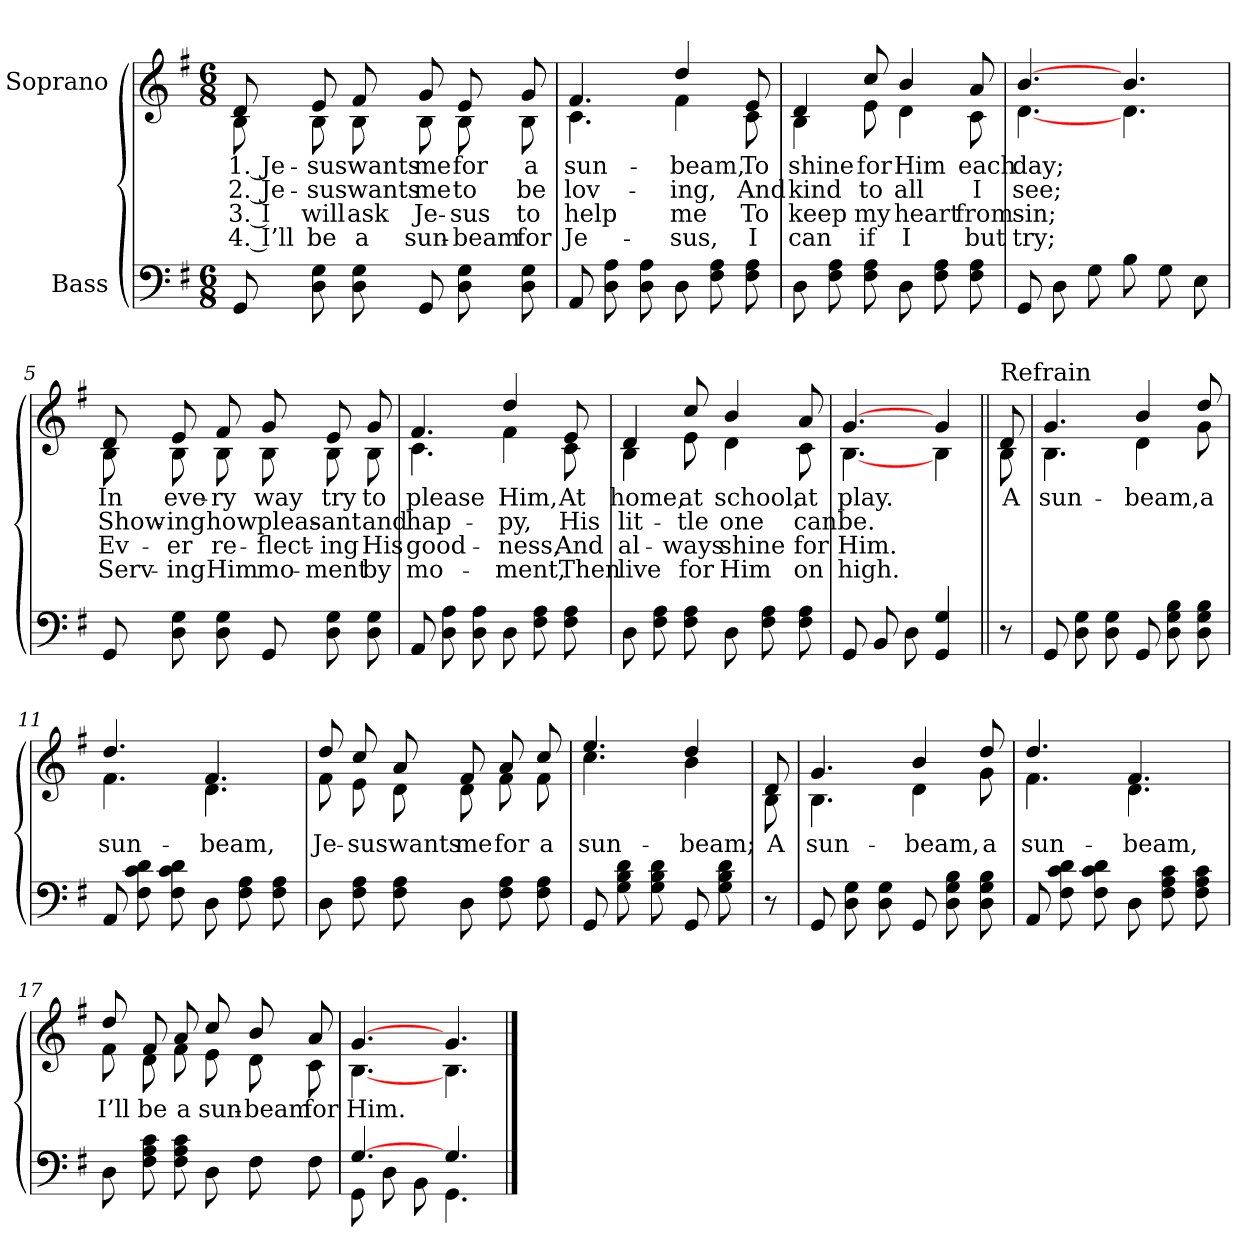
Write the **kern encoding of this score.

**kern	**kern	**text	**text	**text	**text
*part2	*part1	*part1	*part1	*part1	*part1
*staff2	*staff1	*staff1	*staff1	*staff1	*staff1
*I"Bass	*I"Soprano	*	*	*	*
*clefF4	*clefG2	*	*	*	*
*k[f#]	*k[f#]	*	*	*	*
*G:	*G:	*	*	*	*
*M6/8	*M6/8	*	*	*	*
*MM75	*MM75	*	*	*	*
=1	=1	=1	=1	=1	=1
*	*^	*	*	*	*
8GGL	8dL	8BL	-1. Je-	-2. Je-	-3. I	-4. I’ll
8D 8G	8e	8B	-sus	-sus	-will	-be
8D 8G	8f#	8B	-wants	-wants	-ask	-a
8GGL	8gL	8BL	-me	-me	-Je-	-sun-
8D 8G	8e	8B	-for	-to	-sus	-beam
8D 8G	8g	8B	-a	-be	-to	-for
=2	=2	=2	=2	=2	=2	=2
8AAL	4.f#	4.c	-sun-	-lov-	-help	-Je-
8D 8A	.	.	.	.	.	.
8D 8A	.	.	.	.	.	.
8DL	4dd	4f#	-beam,	-ing,	-me	-sus,
8F# 8A	.	.	.	.	.	.
8F# 8A	8e	8c	-To	-And	-To	-I
=3	=3	=3	=3	=3	=3	=3
8DL	4d	4B	-shine	-kind	-keep	-can
8F# 8A	.	.	.	.	.	.
8F# 8A	8cc	8e	-for	-to	-my	-if
8DL	4b	4d	-Him	-all	-heart	-I
8F# 8A	.	.	.	.	.	.
8F# 8A	8a	8c	-each	-I	-from	-but
=4	=4	=4	=4	=4	=4	=4
8GGL	[4.b	[4.d	-day;	-see;	-sin;	-try;
8D	.	.	.	.	.	.
8G	.	.	.	.	.	.
8BL	4.b	4.d	.	.	.	.
8G	.	.	.	.	.	.
8E	.	.	.	.	.	.
=5	=5	=5	=5	=5	=5	=5
8GGL	8dL	8BL	-In	-Show-	-Ev-	-Serv-
8D 8G	8e	8B	-eve-	-ing	-er	-ing
8D 8G	8f#	8B	-ry	-how	-re-	-Him
8GGL	8gL	8BL	-way	-pleas-	-flect-	-mo-
8D 8G	8e	8B	-try	-ant	-ing	-ment
8D 8G	8g	8B	-to	-and	-His	-by
=6	=6	=6	=6	=6	=6	=6
8AAL	4.f#	4.c	-please	-hap-	-good-	-mo-
8D 8A	.	.	.	.	.	.
8D 8A	.	.	.	.	.	.
8DL	4dd	4f#	-Him,	-py,	-ness,	-ment,
8F# 8A	.	.	.	.	.	.
8F# 8A	8e	8c	-At	-His	-And	-Then
=7	=7	=7	=7	=7	=7	=7
8DL	4d	4B	-home,	-lit-	-al-	-live
8F# 8A	.	.	.	.	.	.
8F# 8A	8cc	8e	-at	-tle	-ways	-for
8DL	4b	4d	-school,	-one	-shine	-Him
8F# 8A	.	.	.	.	.	.
8F# 8A	8a	8c	-at	-can	-for	-on
=8	=8	=8	=8	=8	=8	=8
8GGL	[4.g	[4.B	-play.	-be.	-Him.	-high.
8BB	.	.	.	.	.	.
8D	.	.	.	.	.	.
4GG 4G	4g	4B	.	.	.	.
=9||	=9||	=9||	=9||	=9||	=9||	=9||
!	!LO:TX:a:t=Refrain	!	!	!	!	!
8r	8dL	8BL	-A	.	.	.
=10	=10	=10	=10	=10	=10	=10
8GGL	4.g	4.B	-sun-	.	.	.
8D 8G	.	.	.	.	.	.
8D 8G	.	.	.	.	.	.
8GGL	4b	4d	-beam,	.	.	.
8D 8G 8B	.	.	.	.	.	.
8D 8G 8B	8dd	8g	-a	.	.	.
=11	=11	=11	=11	=11	=11	=11
8AAL	4.dd	4.f#	-sun-	.	.	.
8F# 8c 8d	.	.	.	.	.	.
8F# 8c 8d	.	.	.	.	.	.
8DL	4.f#	4.d	-beam,	.	.	.
8F# 8A	.	.	.	.	.	.
8F# 8A	.	.	.	.	.	.
=12	=12	=12	=12	=12	=12	=12
8DL	8ddL	8f#L	-Je-	.	.	.
8F# 8A	8cc	8e	-sus	.	.	.
8F# 8A	8a	8d	-wants	.	.	.
8DL	8f#L	8dL	-me	.	.	.
8F# 8A	8a	8f#	-for	.	.	.
8F# 8A	8cc	8f#	-a	.	.	.
=13	=13	=13	=13	=13	=13	=13
8GGL	4.ee	4.cc	-sun-	.	.	.
8G 8B 8d	.	.	.	.	.	.
8G 8B 8d	.	.	.	.	.	.
8GGL	4dd	4b	-beam;	.	.	.
8G 8B 8d	.	.	.	.	.	.
=14	=14	=14	=14	=14	=14	=14
8r	8dL	8BL	-A	.	.	.
=15	=15	=15	=15	=15	=15	=15
8GGL	4.g	4.B	-sun-	.	.	.
8D 8G	.	.	.	.	.	.
8D 8G	.	.	.	.	.	.
8GGL	4b	4d	-beam,	.	.	.
8D 8G 8B	.	.	.	.	.	.
8D 8G 8B	8dd	8g	-a	.	.	.
=16	=16	=16	=16	=16	=16	=16
8AAL	4.dd	4.f#	-sun-	.	.	.
8F# 8c 8d	.	.	.	.	.	.
8F# 8c 8d	.	.	.	.	.	.
8DL	4.f#	4.d	-beam,	.	.	.
8F# 8A 8c	.	.	.	.	.	.
8F# 8A 8c	.	.	.	.	.	.
=17	=17	=17	=17	=17	=17	=17
8DL	8ddL	8f#L	-I’ll	.	.	.
8F# 8A 8c	8f#	8d	-be	.	.	.
8F# 8A 8c	8a	8f#	-a	.	.	.
8DL	8ccL	8eL	-sun-	.	.	.
8F#	8b	8d	-beam	.	.	.
8F#	8a	8c	-for	.	.	.
=18	=18	=18	=18	=18	=18	=18
*^	*	*	*	*	*	*
[4.G	8GG	[4.g	[4.B	-Him.	.	.	.
.	8D	.	.	.	.	.	.
.	8BB	.	.	.	.	.	.
4.G	4.GG	4.g	4.B	.	.	.	.
*v	*v	*	*	*	*	*	*
*	*v	*v	*	*	*	*
==	==	==	==	==	==
*-	*-	*-	*-	*-	*-
